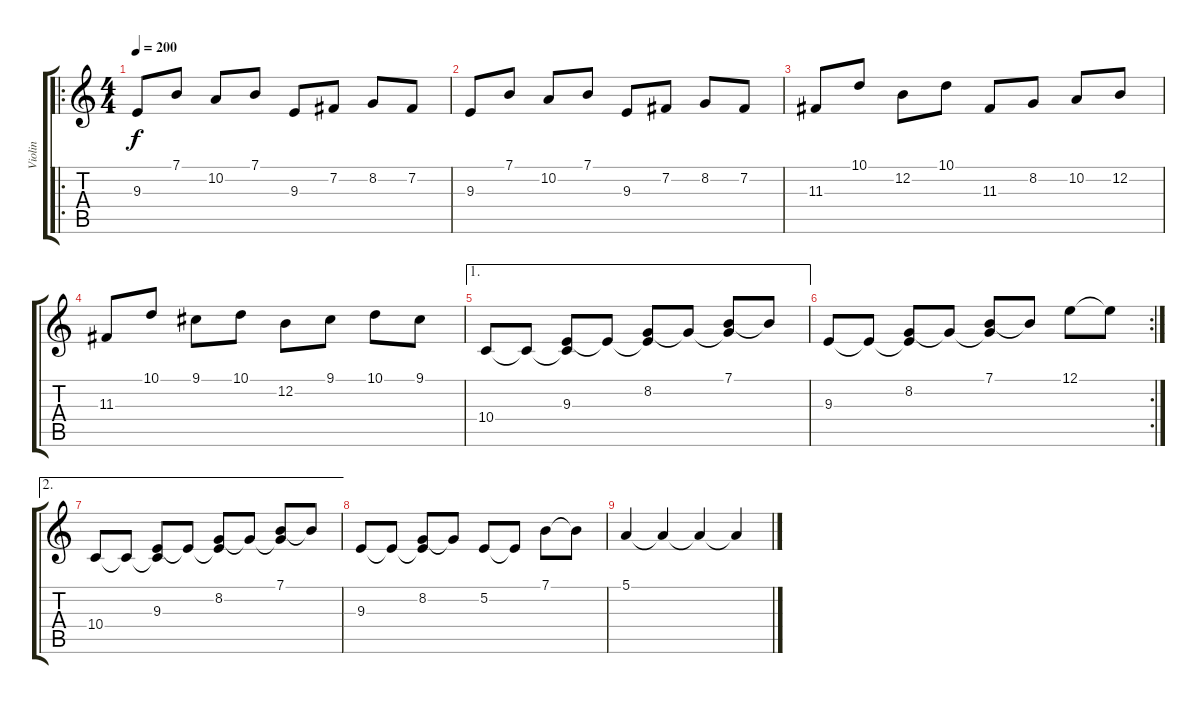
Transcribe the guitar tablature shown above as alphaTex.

\track ("Violin" "Violin") {instrument violin}
\staff {score tabs}
\tuning (E4 B3 G3 D3 A2 E2) {hide}
\ro
\ts (4 4)
\tempo 200
\clef g2
\ks c
9.3.8{dy f} 7.1.8 10.2.8 7.1.8 9.3.8 7.2.8 8.2.8 7.2.8 |
9.3.8 7.1.8 10.2.8 7.1.8 9.3.8 7.2.8 8.2.8 7.2.8 |
11.3.8 10.1.8 12.2.8 10.1.8 11.3.8 8.2.8 10.2.8 12.2.8 |
11.3.8 10.1.8 9.1.8 10.1.8 12.2.8 9.1.8 10.1.8 9.1.8 |
\ae 1
10.4.8 10.4{t}.8 (9.3 10.4{t}).8 9.3{t}.8 (8.2 9.3{t}).8 8.2{t}.8 (7.1 8.2{t}).8 7.1{t}.8 |
\rc 2
9.3.8 9.3{t}.8 (8.2 9.3{t}).8 8.2{t}.8 (7.1 8.2{t}).8 7.1{t}.8 12.1.8 12.1{t}.8 |
\ae 2
10.4.8 10.4{t}.8 (9.3 10.4{t}).8 9.3{t}.8 (8.2 9.3{t}).8 8.2{t}.8 (7.1 8.2{t}).8 7.1{t}.8 |
9.3.8 9.3{t}.8 (8.2 9.3{t}).8 8.2{t}.8 5.2.8 5.2{t}.8 7.1.8 7.1{t}.8 |
5.1.4 5.1{t}.4 5.1{t}.4 5.1{t}.4
